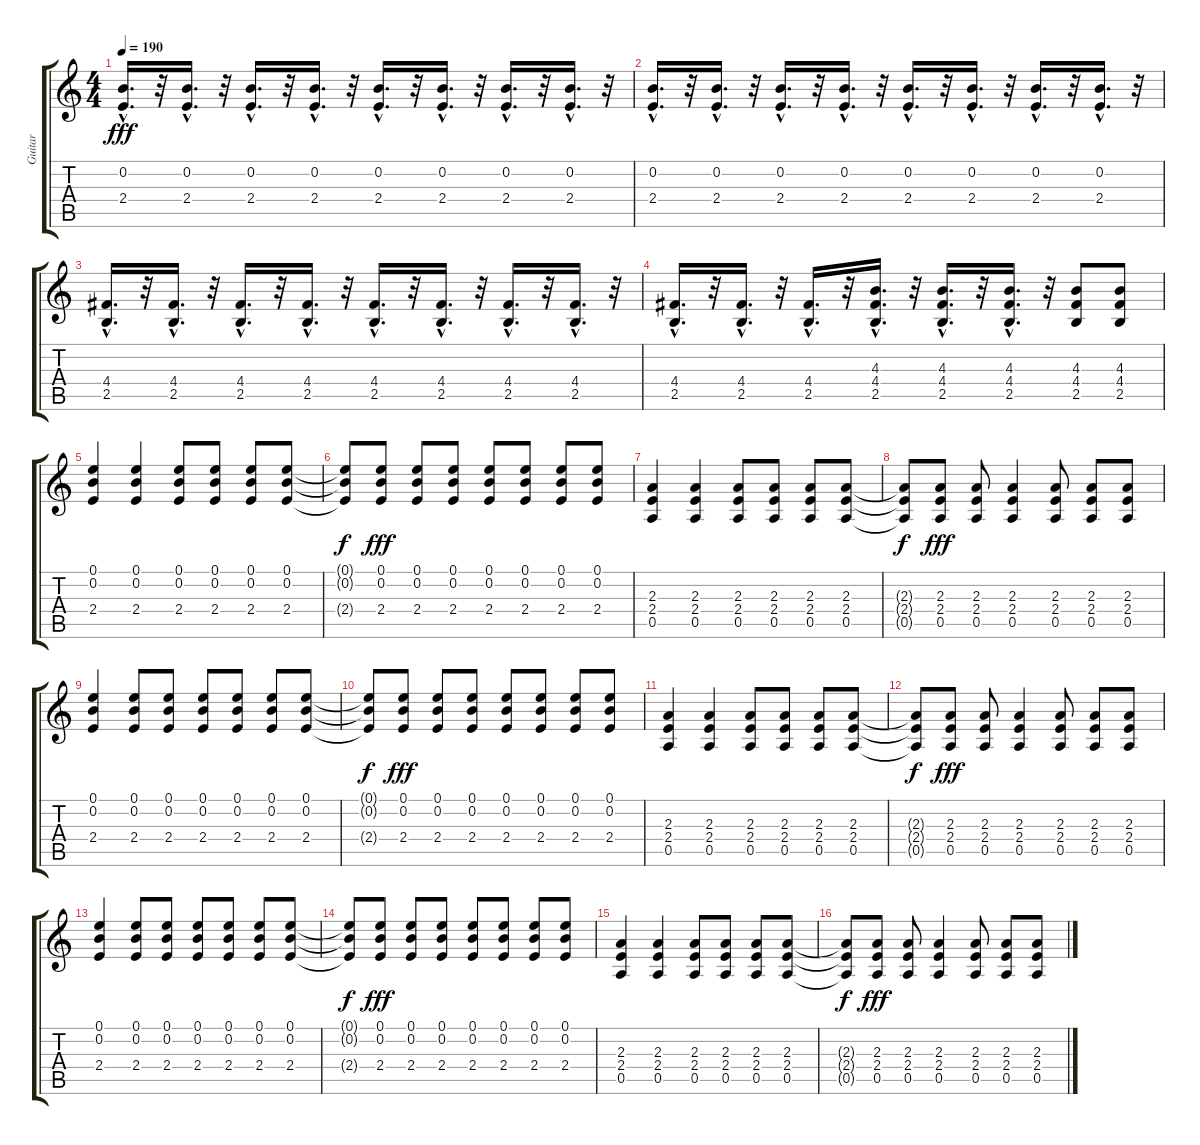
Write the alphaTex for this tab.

\track ("Guitar" "Guitar") {instrument distortionguitar}
\staff {score tabs}
\tuning (E4 B3 G3 D3 A2 E2) {hide}
\ts (4 4)
\tempo 190
\clef g2
\ks c
(0.2{hac} 2.4{hac}).16{d dy fff} r.32 (0.2{hac} 2.4{hac}).16{d} r.32 (0.2{hac} 2.4{hac}).16{d} r.32 (0.2{hac} 2.4{hac}).16{d} r.32 (0.2{hac} 2.4{hac}).16{d} r.32 (0.2{hac} 2.4{hac}).16{d} r.32 (0.2{hac} 2.4{hac}).16{d} r.32 (0.2{hac} 2.4{hac}).16{d} r.32 |
(0.2{hac} 2.4{hac}).16{d} r.32 (0.2{hac} 2.4{hac}).16{d} r.32 (0.2{hac} 2.4{hac}).16{d} r.32 (0.2{hac} 2.4{hac}).16{d} r.32 (0.2{hac} 2.4{hac}).16{d} r.32 (0.2{hac} 2.4{hac}).16{d} r.32 (0.2{hac} 2.4{hac}).16{d} r.32 (0.2{hac} 2.4{hac}).16{d} r.32 |
(4.4{hac} 2.5{hac}).16{d} r.32 (4.4{hac} 2.5{hac}).16{d} r.32 (4.4{hac} 2.5{hac}).16{d} r.32 (4.4{hac} 2.5{hac}).16{d} r.32 (4.4{hac} 2.5{hac}).16{d} r.32 (4.4{hac} 2.5{hac}).16{d} r.32 (4.4{hac} 2.5{hac}).16{d} r.32 (4.4{hac} 2.5{hac}).16{d} r.32 |
(4.4{hac} 2.5{hac}).16{d} r.32 (4.4{hac} 2.5{hac}).16{d} r.32 (4.4{hac} 2.5{hac}).16{d} r.32 (4.3{hac} 4.4{hac} 2.5{hac}).16{d} r.32 (4.3{hac} 4.4{hac} 2.5{hac}).16{d} r.32 (4.3{hac} 4.4{hac} 2.5{hac}).16{d} r.32 (4.3 4.4 2.5).8 (4.3 4.4 2.5).8 |
(0.1 0.2 2.4).4 (0.1 0.2 2.4).4 (0.1 0.2 2.4).8 (0.1 0.2 2.4).8 (0.1 0.2 2.4).8 (0.1 0.2 2.4).8 |
(0.1{t} 0.2{t} 2.4{t}).8{dy f} (0.1 0.2 2.4).8{dy fff} (0.1 0.2 2.4).8 (0.1 0.2 2.4).8 (0.1 0.2 2.4).8 (0.1 0.2 2.4).8 (0.1 0.2 2.4).8 (0.1 0.2 2.4).8 |
(2.3 2.4 0.5).4 (2.3 2.4 0.5).4 (2.3 2.4 0.5).8 (2.3 2.4 0.5).8 (2.3 2.4 0.5).8 (2.3 2.4 0.5).8 |
(2.3{t} 2.4{t} 0.5{t}).8{dy f} (2.3 2.4 0.5).8{dy fff} (2.3 2.4 0.5).8 (2.3 2.4 0.5).4 (2.3 2.4 0.5).8 (2.3 2.4 0.5).8 (2.3 2.4 0.5).8 |
(0.1 0.2 2.4).4 (0.1 0.2 2.4).8 (0.1 0.2 2.4).8 (0.1 0.2 2.4).8 (0.1 0.2 2.4).8 (0.1 0.2 2.4).8 (0.1 0.2 2.4).8 |
(0.1{t} 0.2{t} 2.4{t}).8{dy f} (0.1 0.2 2.4).8{dy fff} (0.1 0.2 2.4).8 (0.1 0.2 2.4).8 (0.1 0.2 2.4).8 (0.1 0.2 2.4).8 (0.1 0.2 2.4).8 (0.1 0.2 2.4).8 |
(2.3 2.4 0.5).4 (2.3 2.4 0.5).4 (2.3 2.4 0.5).8 (2.3 2.4 0.5).8 (2.3 2.4 0.5).8 (2.3 2.4 0.5).8 |
(2.3{t} 2.4{t} 0.5{t}).8{dy f} (2.3 2.4 0.5).8{dy fff} (2.3 2.4 0.5).8 (2.3 2.4 0.5).4 (2.3 2.4 0.5).8 (2.3 2.4 0.5).8 (2.3 2.4 0.5).8 |
(0.1 0.2 2.4).4 (0.1 0.2 2.4).8 (0.1 0.2 2.4).8 (0.1 0.2 2.4).8 (0.1 0.2 2.4).8 (0.1 0.2 2.4).8 (0.1 0.2 2.4).8 |
(0.1{t} 0.2{t} 2.4{t}).8{dy f} (0.1 0.2 2.4).8{dy fff} (0.1 0.2 2.4).8 (0.1 0.2 2.4).8 (0.1 0.2 2.4).8 (0.1 0.2 2.4).8 (0.1 0.2 2.4).8 (0.1 0.2 2.4).8 |
(2.3 2.4 0.5).4 (2.3 2.4 0.5).4 (2.3 2.4 0.5).8 (2.3 2.4 0.5).8 (2.3 2.4 0.5).8 (2.3 2.4 0.5).8 |
(2.3{t} 2.4{t} 0.5{t}).8{dy f} (2.3 2.4 0.5).8{dy fff} (2.3 2.4 0.5).8 (2.3 2.4 0.5).4 (2.3 2.4 0.5).8 (2.3 2.4 0.5).8 (2.3 2.4 0.5).8
